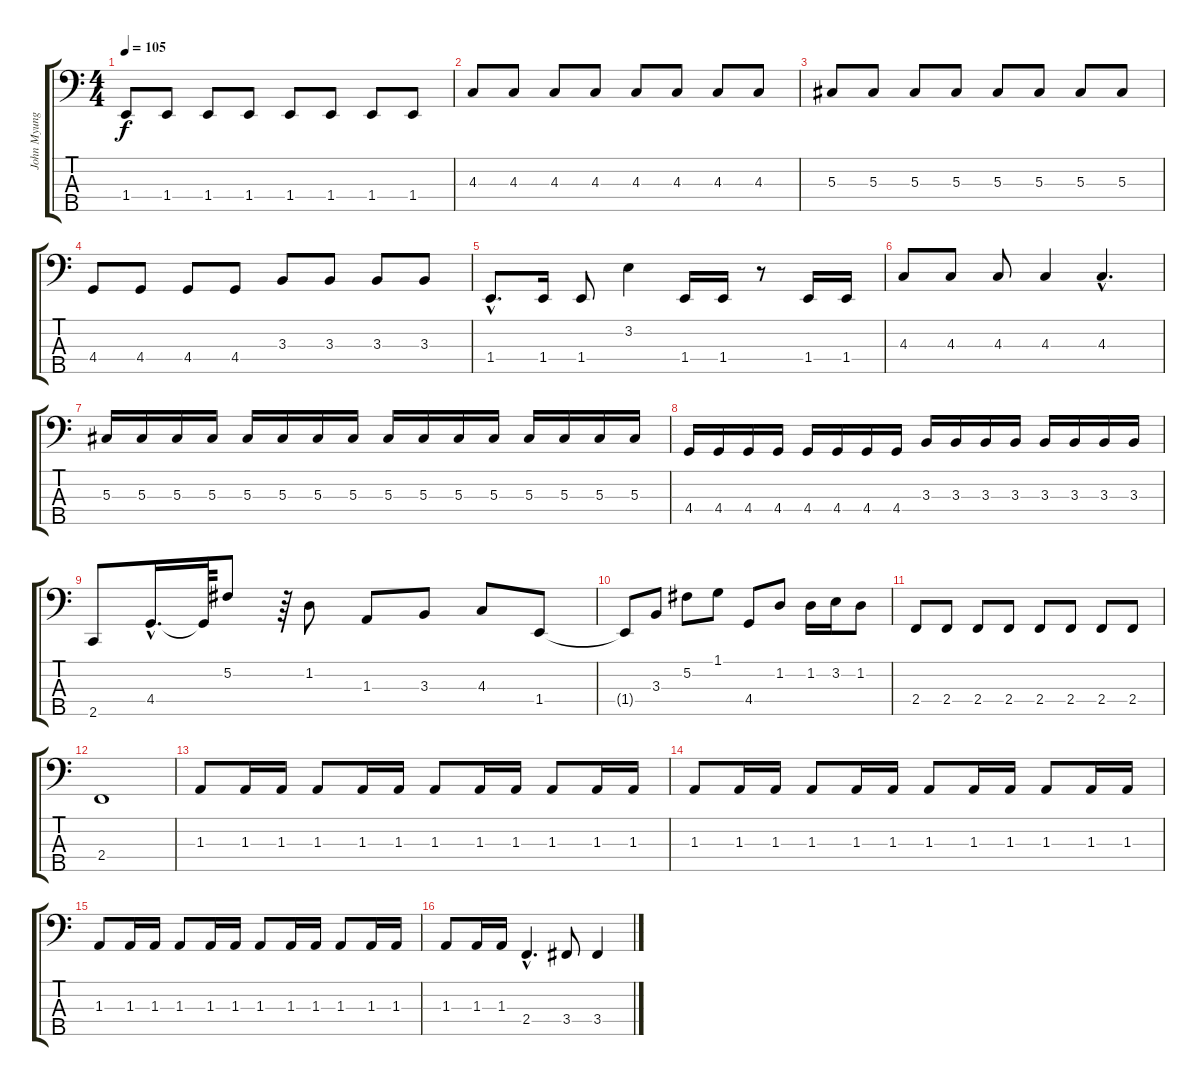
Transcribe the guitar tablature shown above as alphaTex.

\track ("John Myung" "John Myung") {instrument electricbassfinger}
\staff {score tabs}
\tuning (Gb2 Db2 Ab1 Eb1 Bb0) {hide}
\ts (4 4)
\tempo 105
\clef f4
\ks c
1.4.8{dy f} 1.4.8 1.4.8 1.4.8 1.4.8 1.4.8 1.4.8 1.4.8 |
4.3.8 4.3.8 4.3.8 4.3.8 4.3.8 4.3.8 4.3.8 4.3.8 |
5.3.8 5.3.8 5.3.8 5.3.8 5.3.8 5.3.8 5.3.8 5.3.8 |
4.4.8 4.4.8 4.4.8 4.4.8 3.3.8 3.3.8 3.3.8 3.3.8 |
1.4{hac}.8{d} 1.4.16 1.4.8 3.2.4 1.4.16 1.4.16 r.8 1.4.16 1.4.16 |
4.3.8 4.3.8 4.3.8 4.3.4 4.3{hac}.4{d} |
5.3.16 5.3.16 5.3.16 5.3.16 5.3.16 5.3.16 5.3.16 5.3.16 5.3.16 5.3.16 5.3.16 5.3.16 5.3.16 5.3.16 5.3.16 5.3.16 |
4.4.16 4.4.16 4.4.16 4.4.16 4.4.16 4.4.16 4.4.16 4.4.16 3.3.16 3.3.16 3.3.16 3.3.16 3.3.16 3.3.16 3.3.16 3.3.16 |
2.5.8 4.4{hac}.16{d} 4.4{t}.64 5.2.8 r.64 1.2.8 1.3.8 3.3.8 4.3.8 1.4.8 |
1.4{t}.8 3.3.8 5.2.8 1.1.8 4.4.8 1.2.8 1.2.16 3.2.16 1.2.8 |
2.4.8 2.4.8 2.4.8 2.4.8 2.4.8 2.4.8 2.4.8 2.4.8 |
2.4.1 |
1.3.8 1.3.16 1.3.16 1.3.8 1.3.16 1.3.16 1.3.8 1.3.16 1.3.16 1.3.8 1.3.16 1.3.16 |
1.3.8 1.3.16 1.3.16 1.3.8 1.3.16 1.3.16 1.3.8 1.3.16 1.3.16 1.3.8 1.3.16 1.3.16 |
1.3.8 1.3.16 1.3.16 1.3.8 1.3.16 1.3.16 1.3.8 1.3.16 1.3.16 1.3.8 1.3.16 1.3.16 |
1.3.8 1.3.16 1.3.16 2.4{hac}.4{d} 3.4.8 3.4.4
